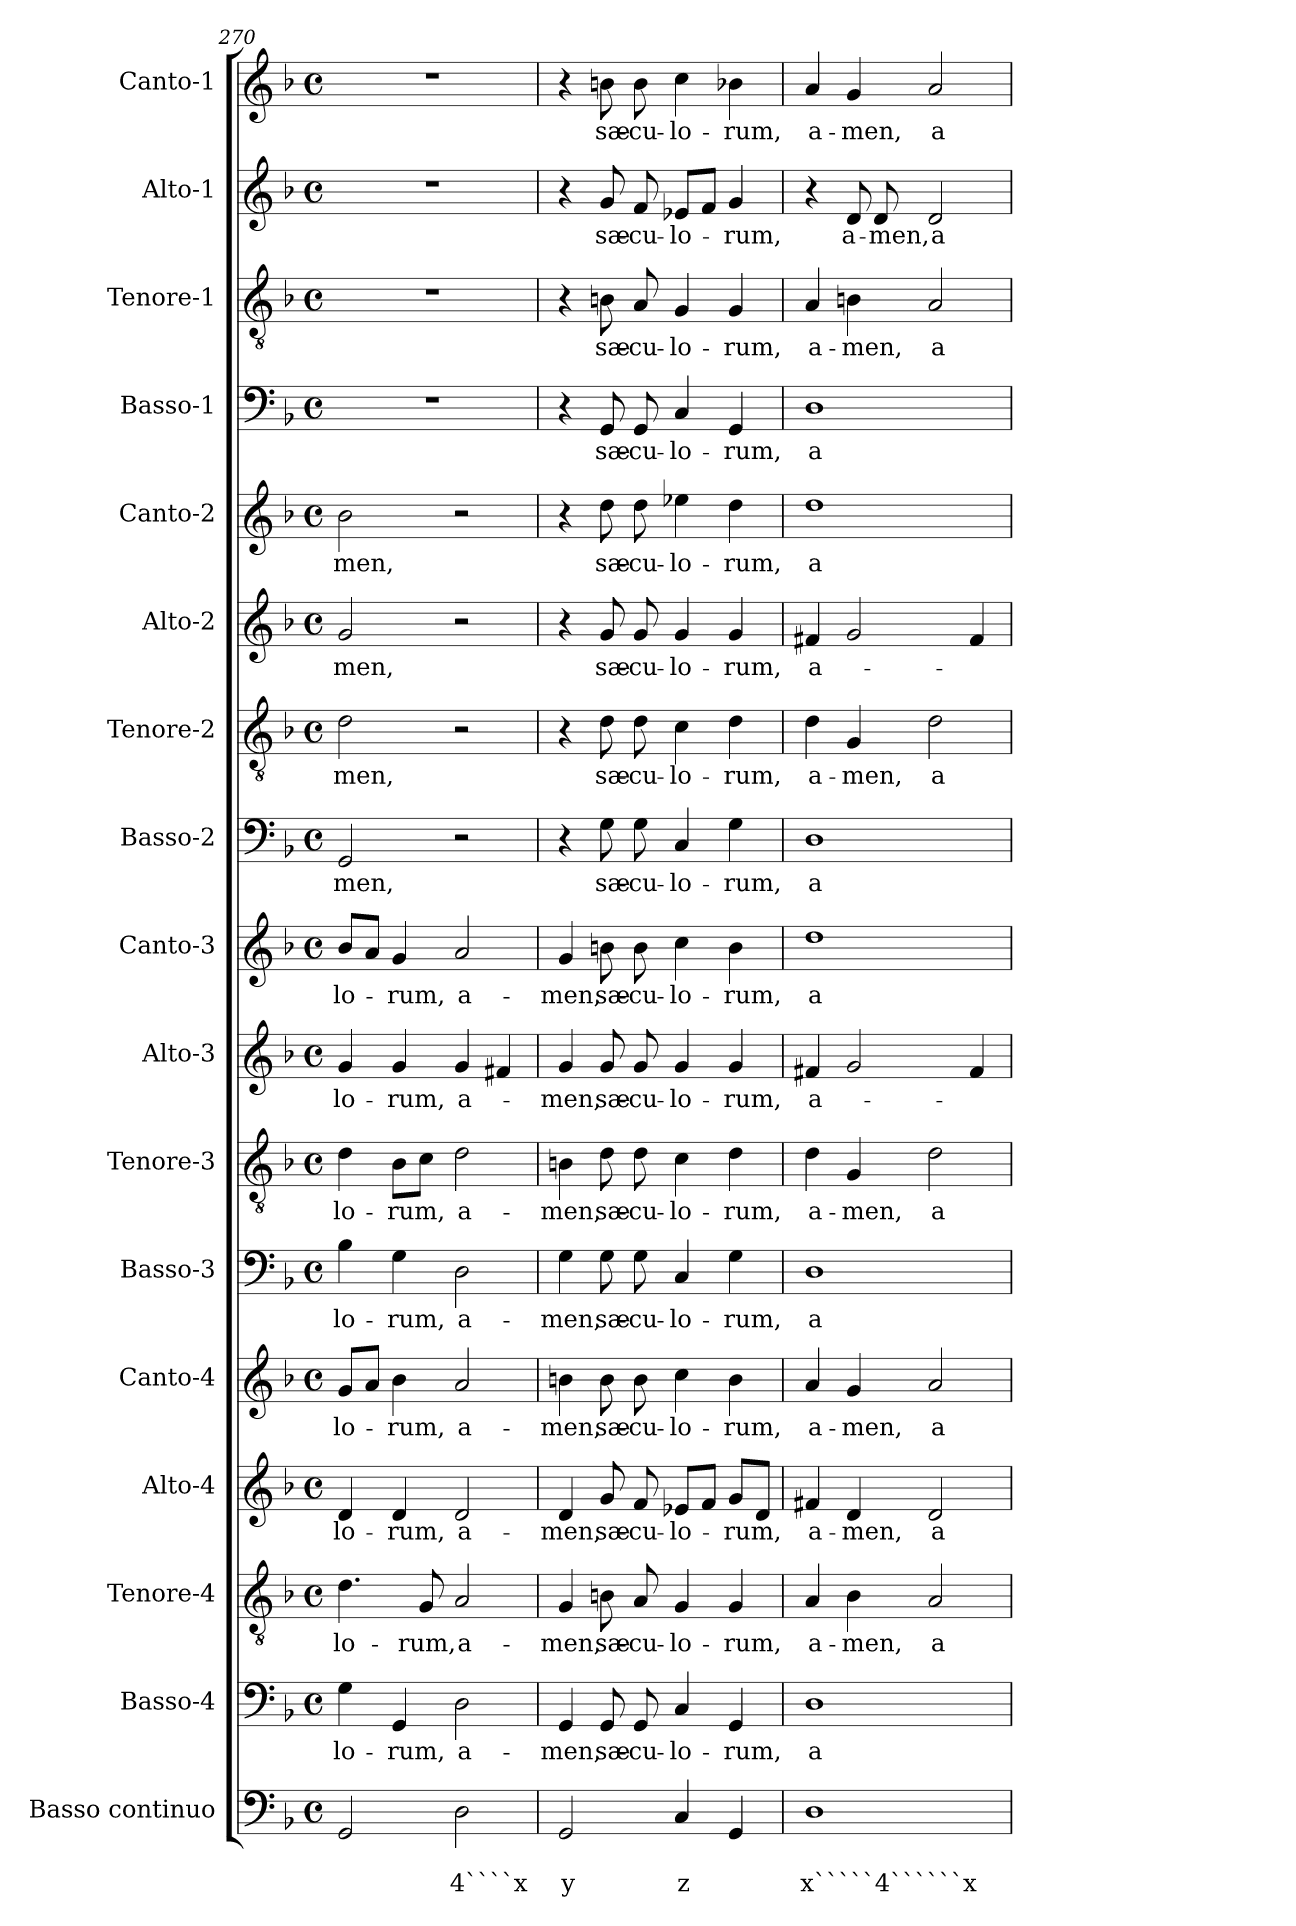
**kern	**text	**text	**kern	**text	**kern	**text	**kern	**text	**kern	**text	**kern	**text	**kern	**text	**kern	**text	**kern	**text	**kern	**text	**kern	**text	**kern	**text	**kern	**text	**kern	**text	**kern	**text	**kern	**text	**kern	**text
*part17	*part17	*part17	*part16	*part16	*part15	*part15	*part14	*part14	*part13	*part13	*part12	*part12	*part11	*part11	*part10	*part10	*part9	*part9	*part8	*part8	*part7	*part7	*part6	*part6	*part5	*part5	*part4	*part4	*part3	*part3	*part2	*part2	*part1	*part1
*staff17	*staff17	*staff17	*staff16	*staff16	*staff15	*staff15	*staff14	*staff14	*staff13	*staff13	*staff12	*staff12	*staff11	*staff11	*staff10	*staff10	*staff9	*staff9	*staff8	*staff8	*staff7	*staff7	*staff6	*staff6	*staff5	*staff5	*staff4	*staff4	*staff3	*staff3	*staff2	*staff2	*staff1	*staff1
*I"Basso continuo	*	*	*I"Basso-4	*	*I"Tenore-4	*	*I"Alto-4	*	*I"Canto-4	*	*I"Basso-3	*	*I"Tenore-3	*	*I"Alto-3	*	*I"Canto-3	*	*I"Basso-2	*	*I"Tenore-2	*	*I"Alto-2	*	*I"Canto-2	*	*I"Basso-1	*	*I"Tenore-1	*	*I"Alto-1	*	*I"Canto-1	*
*I'BC	*	*	*I'B4	*	*I'T4	*	*I'A4	*	*I'C4	*	*I'B3	*	*I'T3	*	*I'A3	*	*I'C3	*	*I'B2	*	*I'T2	*	*I'A2	*	*I'C2	*	*I'B1	*	*I'T1	*	*I'A1	*	*I'C1	*
*clefF4	*	*	*clefF4	*	*clefGv2	*	*clefG2	*	*clefG2	*	*clefF4	*	*clefGv2	*	*clefG2	*	*clefG2	*	*clefF4	*	*clefGv2	*	*clefG2	*	*clefG2	*	*clefF4	*	*clefGv2	*	*clefG2	*	*clefG2	*
*k[b-]	*	*	*k[b-]	*	*k[b-]	*	*k[b-]	*	*k[b-]	*	*k[b-]	*	*k[b-]	*	*k[b-]	*	*k[b-]	*	*k[b-]	*	*k[b-]	*	*k[b-]	*	*k[b-]	*	*k[b-]	*	*k[b-]	*	*k[b-]	*	*k[b-]	*
*F:	*	*	*F:	*	*F:	*	*F:	*	*F:	*	*F:	*	*F:	*	*F:	*	*F:	*	*F:	*	*F:	*	*F:	*	*F:	*	*F:	*	*F:	*	*F:	*	*F:	*
*M4/4	*	*	*M4/4	*	*M4/4	*	*M4/4	*	*M4/4	*	*M4/4	*	*M4/4	*	*M4/4	*	*M4/4	*	*M4/4	*	*M4/4	*	*M4/4	*	*M4/4	*	*M4/4	*	*M4/4	*	*M4/4	*	*M4/4	*
*met(c)	*	*	*met(c)	*	*met(c)	*	*met(c)	*	*met(c)	*	*met(c)	*	*met(c)	*	*met(c)	*	*met(c)	*	*met(c)	*	*met(c)	*	*met(c)	*	*met(c)	*	*met(c)	*	*met(c)	*	*met(c)	*	*met(c)	*
=270	=270	=270	=270	=270	=270	=270	=270	=270	=270	=270	=270	=270	=270	=270	=270	=270	=270	=270	=270	=270	=270	=270	=270	=270	=270	=270	=270	=270	=270	=270	=270	=270	=270	=270
!	!	!	!	!LO:LY:b	!	!	!	!	!	!	!	!	!	!	!	!	!	!	!	!	!	!	!	!	!	!	!	!	!	!	!	!	!	!
!	!	!	!	!	!	!LO:LY:b	!	!	!	!	!	!	!	!	!	!	!	!	!	!	!	!	!	!	!	!	!	!	!	!	!	!	!	!
!	!	!	!	!	!	!	!	!LO:LY:b	!	!	!	!	!	!	!	!	!	!	!	!	!	!	!	!	!	!	!	!	!	!	!	!	!	!
!	!	!	!	!	!	!	!	!	!	!LO:LY:b	!	!	!	!	!	!	!	!	!	!	!	!	!	!	!	!	!	!	!	!	!	!	!	!
!	!	!	!	!	!	!	!	!	!	!	!	!LO:LY:b	!	!	!	!	!	!	!	!	!	!	!	!	!	!	!	!	!	!	!	!	!	!
!	!	!	!	!	!	!	!	!	!	!	!	!	!	!LO:LY:b	!	!	!	!	!	!	!	!	!	!	!	!	!	!	!	!	!	!	!	!
!	!	!	!	!	!	!	!	!	!	!	!	!	!	!	!	!LO:LY:b	!	!	!	!	!	!	!	!	!	!	!	!	!	!	!	!	!	!
!	!	!	!	!	!	!	!	!	!	!	!	!	!	!	!	!	!	!LO:LY:b	!	!	!	!	!	!	!	!	!	!	!	!	!	!	!	!
!	!	!	!	!	!	!	!	!	!	!	!	!	!	!	!	!	!	!	!	!LO:LY:b	!	!	!	!	!	!	!	!	!	!	!	!	!	!
!	!	!	!	!	!	!	!	!	!	!	!	!	!	!	!	!	!	!	!	!	!	!LO:LY:b	!	!	!	!	!	!	!	!	!	!	!	!
!	!	!	!	!	!	!	!	!	!	!	!	!	!	!	!	!	!	!	!	!	!	!	!	!LO:LY:b	!	!	!	!	!	!	!	!	!	!
!	!	!	!	!	!	!	!	!	!	!	!	!	!	!	!	!	!	!	!	!	!	!	!	!	!	!LO:LY:b	!	!	!	!	!	!	!	!
2GG/	.	.	4G\	-lo-	4.d\	-lo-	4d/	-lo-	8g/L	-lo-	4B-\	-lo-	4d\	-lo-	4g/	-lo-	8b-/L	-lo-	2GG/	-men,	2d\	-men,	2g/	-men,	2b-\	-men,	1r	.	1r	.	1r	.	1r	.
.	.	.	.	.	.	.	.	.	8a/J	.	.	.	.	.	.	.	8a/J	.	.	.	.	.	.	.	.	.	.	.	.	.	.	.	.	.
!	!	!	!	!LO:LY:b	!	!	!	!	!	!	!	!	!	!	!	!	!	!	!	!	!	!	!	!	!	!	!	!	!	!	!	!	!	!
!	!	!	!	!	!	!	!	!LO:LY:b	!	!	!	!	!	!	!	!	!	!	!	!	!	!	!	!	!	!	!	!	!	!	!	!	!	!
!	!	!	!	!	!	!	!	!	!	!LO:LY:b	!	!	!	!	!	!	!	!	!	!	!	!	!	!	!	!	!	!	!	!	!	!	!	!
!	!	!	!	!	!	!	!	!	!	!	!	!LO:LY:b	!	!	!	!	!	!	!	!	!	!	!	!	!	!	!	!	!	!	!	!	!	!
!	!	!	!	!	!	!	!	!	!	!	!	!	!	!LO:LY:b	!	!	!	!	!	!	!	!	!	!	!	!	!	!	!	!	!	!	!	!
!	!	!	!	!	!	!	!	!	!	!	!	!	!	!	!	!LO:LY:b	!	!	!	!	!	!	!	!	!	!	!	!	!	!	!	!	!	!
!	!	!	!	!	!	!	!	!	!	!	!	!	!	!	!	!	!	!LO:LY:b	!	!	!	!	!	!	!	!	!	!	!	!	!	!	!	!
.	.	.	4GG/	-rum,	.	.	4d/	-rum,	4b-\	-rum,	4G\	-rum,	8B-\L	-rum,	4g/	-rum,	4g/	-rum,	.	.	.	.	.	.	.	.	.	.	.	.	.	.	.	.
!	!	!	!	!	!	!LO:LY:b	!	!	!	!	!	!	!	!	!	!	!	!	!	!	!	!	!	!	!	!	!	!	!	!	!	!	!	!
.	.	.	.	.	8G/	-rum,	.	.	.	.	.	.	8c\J	.	.	.	.	.	.	.	.	.	.	.	.	.	.	.	.	.	.	.	.	.
!	!	!LO:LY:b	!	!	!	!	!	!	!	!	!	!	!	!	!	!	!	!	!	!	!	!	!	!	!	!	!	!	!	!	!	!	!	!
!	!	!	!	!LO:LY:b	!	!	!	!	!	!	!	!	!	!	!	!	!	!	!	!	!	!	!	!	!	!	!	!	!	!	!	!	!	!
!	!	!	!	!	!	!LO:LY:b	!	!	!	!	!	!	!	!	!	!	!	!	!	!	!	!	!	!	!	!	!	!	!	!	!	!	!	!
!	!	!	!	!	!	!	!	!LO:LY:b	!	!	!	!	!	!	!	!	!	!	!	!	!	!	!	!	!	!	!	!	!	!	!	!	!	!
!	!	!	!	!	!	!	!	!	!	!LO:LY:b	!	!	!	!	!	!	!	!	!	!	!	!	!	!	!	!	!	!	!	!	!	!	!	!
!	!	!	!	!	!	!	!	!	!	!	!	!LO:LY:b	!	!	!	!	!	!	!	!	!	!	!	!	!	!	!	!	!	!	!	!	!	!
!	!	!	!	!	!	!	!	!	!	!	!	!	!	!LO:LY:b	!	!	!	!	!	!	!	!	!	!	!	!	!	!	!	!	!	!	!	!
!	!	!	!	!	!	!	!	!	!	!	!	!	!	!	!	!LO:LY:b	!	!	!	!	!	!	!	!	!	!	!	!	!	!	!	!	!	!
!	!	!	!	!	!	!	!	!	!	!	!	!	!	!	!	!	!	!LO:LY:b	!	!	!	!	!	!	!	!	!	!	!	!	!	!	!	!
2D\	.	4````x	2D\	a-	2A/	a-	2d/	a-	2a/	a-	2D\	a-	2d\	a-	4g/	a-	2a/	a-	2r	.	2r	.	2r	.	2r	.	.	.	.	.	.	.	.	.
.	.	.	.	.	.	.	.	.	.	.	.	.	.	.	4f#X/	.	.	.	.	.	.	.	.	.	.	.	.	.	.	.	.	.	.	.
=271	=271	=271	=271	=271	=271	=271	=271	=271	=271	=271	=271	=271	=271	=271	=271	=271	=271	=271	=271	=271	=271	=271	=271	=271	=271	=271	=271	=271	=271	=271	=271	=271	=271	=271
!	!	!LO:LY:b	!	!	!	!	!	!	!	!	!	!	!	!	!	!	!	!	!	!	!	!	!	!	!	!	!	!	!	!	!	!	!	!
!	!	!	!	!LO:LY:b	!	!	!	!	!	!	!	!	!	!	!	!	!	!	!	!	!	!	!	!	!	!	!	!	!	!	!	!	!	!
!	!	!	!	!	!	!LO:LY:b	!	!	!	!	!	!	!	!	!	!	!	!	!	!	!	!	!	!	!	!	!	!	!	!	!	!	!	!
!	!	!	!	!	!	!	!	!LO:LY:b	!	!	!	!	!	!	!	!	!	!	!	!	!	!	!	!	!	!	!	!	!	!	!	!	!	!
!	!	!	!	!	!	!	!	!	!	!LO:LY:b	!	!	!	!	!	!	!	!	!	!	!	!	!	!	!	!	!	!	!	!	!	!	!	!
!	!	!	!	!	!	!	!	!	!	!	!	!LO:LY:b	!	!	!	!	!	!	!	!	!	!	!	!	!	!	!	!	!	!	!	!	!	!
!	!	!	!	!	!	!	!	!	!	!	!	!	!	!LO:LY:b	!	!	!	!	!	!	!	!	!	!	!	!	!	!	!	!	!	!	!	!
!	!	!	!	!	!	!	!	!	!	!	!	!	!	!	!	!LO:LY:b	!	!	!	!	!	!	!	!	!	!	!	!	!	!	!	!	!	!
!	!	!	!	!	!	!	!	!	!	!	!	!	!	!	!	!	!	!LO:LY:b	!	!	!	!	!	!	!	!	!	!	!	!	!	!	!	!
2GG/	.	y	4GG/	-men,	4G/	-men,	4d/	-men,	4bn\	-men,	4G\	-men,	4Bn\	-men,	4g/	-men,	4g/	-men,	4r	.	4r	.	4r	.	4r	.	4r	.	4r	.	4r	.	4r	.
!	!	!	!	!LO:LY:b	!	!	!	!	!	!	!	!	!	!	!	!	!	!	!	!	!	!	!	!	!	!	!	!	!	!	!	!	!	!
!	!	!	!	!	!	!LO:LY:b	!	!	!	!	!	!	!	!	!	!	!	!	!	!	!	!	!	!	!	!	!	!	!	!	!	!	!	!
!	!	!	!	!	!	!	!	!LO:LY:b	!	!	!	!	!	!	!	!	!	!	!	!	!	!	!	!	!	!	!	!	!	!	!	!	!	!
!	!	!	!	!	!	!	!	!	!	!LO:LY:b	!	!	!	!	!	!	!	!	!	!	!	!	!	!	!	!	!	!	!	!	!	!	!	!
!	!	!	!	!	!	!	!	!	!	!	!	!LO:LY:b	!	!	!	!	!	!	!	!	!	!	!	!	!	!	!	!	!	!	!	!	!	!
!	!	!	!	!	!	!	!	!	!	!	!	!	!	!LO:LY:b	!	!	!	!	!	!	!	!	!	!	!	!	!	!	!	!	!	!	!	!
!	!	!	!	!	!	!	!	!	!	!	!	!	!	!	!	!LO:LY:b	!	!	!	!	!	!	!	!	!	!	!	!	!	!	!	!	!	!
!	!	!	!	!	!	!	!	!	!	!	!	!	!	!	!	!	!	!LO:LY:b	!	!	!	!	!	!	!	!	!	!	!	!	!	!	!	!
!	!	!	!	!	!	!	!	!	!	!	!	!	!	!	!	!	!	!	!	!LO:LY:b	!	!	!	!	!	!	!	!	!	!	!	!	!	!
!	!	!	!	!	!	!	!	!	!	!	!	!	!	!	!	!	!	!	!	!	!	!LO:LY:b	!	!	!	!	!	!	!	!	!	!	!	!
!	!	!	!	!	!	!	!	!	!	!	!	!	!	!	!	!	!	!	!	!	!	!	!	!LO:LY:b	!	!	!	!	!	!	!	!	!	!
!	!	!	!	!	!	!	!	!	!	!	!	!	!	!	!	!	!	!	!	!	!	!	!	!	!	!LO:LY:b	!	!	!	!	!	!	!	!
!	!	!	!	!	!	!	!	!	!	!	!	!	!	!	!	!	!	!	!	!	!	!	!	!	!	!	!	!LO:LY:b	!	!	!	!	!	!
!	!	!	!	!	!	!	!	!	!	!	!	!	!	!	!	!	!	!	!	!	!	!	!	!	!	!	!	!	!	!LO:LY:b	!	!	!	!
!	!	!	!	!	!	!	!	!	!	!	!	!	!	!	!	!	!	!	!	!	!	!	!	!	!	!	!	!	!	!	!	!LO:LY:b	!	!
!	!	!	!	!	!	!	!	!	!	!	!	!	!	!	!	!	!	!	!	!	!	!	!	!	!	!	!	!	!	!	!	!	!	!LO:LY:b
.	.	.	8GG/	sæ-	8Bn\	sæ-	8g/	sæ-	8b\	sæ-	8G\	sæ-	8d\	sæ-	8g/	sæ-	8bn\	sæ-	8G\	sæ-	8d\	sæ-	8g/	sæ-	8dd\	sæ-	8GG/	sæ-	8Bn\	sæ-	8g/	sæ-	8bn\	sæ-
!	!	!	!	!LO:LY:b	!	!	!	!	!	!	!	!	!	!	!	!	!	!	!	!	!	!	!	!	!	!	!	!	!	!	!	!	!	!
!	!	!	!	!	!	!LO:LY:b	!	!	!	!	!	!	!	!	!	!	!	!	!	!	!	!	!	!	!	!	!	!	!	!	!	!	!	!
!	!	!	!	!	!	!	!	!LO:LY:b	!	!	!	!	!	!	!	!	!	!	!	!	!	!	!	!	!	!	!	!	!	!	!	!	!	!
!	!	!	!	!	!	!	!	!	!	!LO:LY:b	!	!	!	!	!	!	!	!	!	!	!	!	!	!	!	!	!	!	!	!	!	!	!	!
!	!	!	!	!	!	!	!	!	!	!	!	!LO:LY:b	!	!	!	!	!	!	!	!	!	!	!	!	!	!	!	!	!	!	!	!	!	!
!	!	!	!	!	!	!	!	!	!	!	!	!	!	!LO:LY:b	!	!	!	!	!	!	!	!	!	!	!	!	!	!	!	!	!	!	!	!
!	!	!	!	!	!	!	!	!	!	!	!	!	!	!	!	!LO:LY:b	!	!	!	!	!	!	!	!	!	!	!	!	!	!	!	!	!	!
!	!	!	!	!	!	!	!	!	!	!	!	!	!	!	!	!	!	!LO:LY:b	!	!	!	!	!	!	!	!	!	!	!	!	!	!	!	!
!	!	!	!	!	!	!	!	!	!	!	!	!	!	!	!	!	!	!	!	!LO:LY:b	!	!	!	!	!	!	!	!	!	!	!	!	!	!
!	!	!	!	!	!	!	!	!	!	!	!	!	!	!	!	!	!	!	!	!	!	!LO:LY:b	!	!	!	!	!	!	!	!	!	!	!	!
!	!	!	!	!	!	!	!	!	!	!	!	!	!	!	!	!	!	!	!	!	!	!	!	!LO:LY:b	!	!	!	!	!	!	!	!	!	!
!	!	!	!	!	!	!	!	!	!	!	!	!	!	!	!	!	!	!	!	!	!	!	!	!	!	!LO:LY:b	!	!	!	!	!	!	!	!
!	!	!	!	!	!	!	!	!	!	!	!	!	!	!	!	!	!	!	!	!	!	!	!	!	!	!	!	!LO:LY:b	!	!	!	!	!	!
!	!	!	!	!	!	!	!	!	!	!	!	!	!	!	!	!	!	!	!	!	!	!	!	!	!	!	!	!	!	!LO:LY:b	!	!	!	!
!	!	!	!	!	!	!	!	!	!	!	!	!	!	!	!	!	!	!	!	!	!	!	!	!	!	!	!	!	!	!	!	!LO:LY:b	!	!
!	!	!	!	!	!	!	!	!	!	!	!	!	!	!	!	!	!	!	!	!	!	!	!	!	!	!	!	!	!	!	!	!	!	!LO:LY:b
.	.	.	8GG/	-cu-	8A/	-cu-	8f/	-cu-	8b\	-cu-	8G\	-cu-	8d\	-cu-	8g/	-cu-	8b\	-cu-	8G\	-cu-	8d\	-cu-	8g/	-cu-	8dd\	-cu-	8GG/	-cu-	8A/	-cu-	8f/	-cu-	8b\	-cu-
!	!	!LO:LY:b	!	!	!	!	!	!	!	!	!	!	!	!	!	!	!	!	!	!	!	!	!	!	!	!	!	!	!	!	!	!	!	!
!	!	!	!	!LO:LY:b	!	!	!	!	!	!	!	!	!	!	!	!	!	!	!	!	!	!	!	!	!	!	!	!	!	!	!	!	!	!
!	!	!	!	!	!	!LO:LY:b	!	!	!	!	!	!	!	!	!	!	!	!	!	!	!	!	!	!	!	!	!	!	!	!	!	!	!	!
!	!	!	!	!	!	!	!	!LO:LY:b	!	!	!	!	!	!	!	!	!	!	!	!	!	!	!	!	!	!	!	!	!	!	!	!	!	!
!	!	!	!	!	!	!	!	!	!	!LO:LY:b	!	!	!	!	!	!	!	!	!	!	!	!	!	!	!	!	!	!	!	!	!	!	!	!
!	!	!	!	!	!	!	!	!	!	!	!	!LO:LY:b	!	!	!	!	!	!	!	!	!	!	!	!	!	!	!	!	!	!	!	!	!	!
!	!	!	!	!	!	!	!	!	!	!	!	!	!	!LO:LY:b	!	!	!	!	!	!	!	!	!	!	!	!	!	!	!	!	!	!	!	!
!	!	!	!	!	!	!	!	!	!	!	!	!	!	!	!	!LO:LY:b	!	!	!	!	!	!	!	!	!	!	!	!	!	!	!	!	!	!
!	!	!	!	!	!	!	!	!	!	!	!	!	!	!	!	!	!	!LO:LY:b	!	!	!	!	!	!	!	!	!	!	!	!	!	!	!	!
!	!	!	!	!	!	!	!	!	!	!	!	!	!	!	!	!	!	!	!	!LO:LY:b	!	!	!	!	!	!	!	!	!	!	!	!	!	!
!	!	!	!	!	!	!	!	!	!	!	!	!	!	!	!	!	!	!	!	!	!	!LO:LY:b	!	!	!	!	!	!	!	!	!	!	!	!
!	!	!	!	!	!	!	!	!	!	!	!	!	!	!	!	!	!	!	!	!	!	!	!	!LO:LY:b	!	!	!	!	!	!	!	!	!	!
!	!	!	!	!	!	!	!	!	!	!	!	!	!	!	!	!	!	!	!	!	!	!	!	!	!	!LO:LY:b	!	!	!	!	!	!	!	!
!	!	!	!	!	!	!	!	!	!	!	!	!	!	!	!	!	!	!	!	!	!	!	!	!	!	!	!	!LO:LY:b	!	!	!	!	!	!
!	!	!	!	!	!	!	!	!	!	!	!	!	!	!	!	!	!	!	!	!	!	!	!	!	!	!	!	!	!	!LO:LY:b	!	!	!	!
!	!	!	!	!	!	!	!	!	!	!	!	!	!	!	!	!	!	!	!	!	!	!	!	!	!	!	!	!	!	!	!	!LO:LY:b	!	!
!	!	!	!	!	!	!	!	!	!	!	!	!	!	!	!	!	!	!	!	!	!	!	!	!	!	!	!	!	!	!	!	!	!	!LO:LY:b
4C/	.	z	4C/	-lo-	4G/	-lo-	8e-X/L	-lo-	4cc\	-lo-	4C/	-lo-	4c\	-lo-	4g/	-lo-	4cc\	-lo-	4C/	-lo-	4c\	-lo-	4g/	-lo-	4ee-X\	-lo-	4C/	-lo-	4G/	-lo-	8e-X/L	-lo-	4cc\	-lo-
.	.	.	.	.	.	.	8f/J	.	.	.	.	.	.	.	.	.	.	.	.	.	.	.	.	.	.	.	.	.	.	.	8f/J	.	.	.
!	!	!	!	!LO:LY:b	!	!	!	!	!	!	!	!	!	!	!	!	!	!	!	!	!	!	!	!	!	!	!	!	!	!	!	!	!	!
!	!	!	!	!	!	!LO:LY:b	!	!	!	!	!	!	!	!	!	!	!	!	!	!	!	!	!	!	!	!	!	!	!	!	!	!	!	!
!	!	!	!	!	!	!	!	!LO:LY:b	!	!	!	!	!	!	!	!	!	!	!	!	!	!	!	!	!	!	!	!	!	!	!	!	!	!
!	!	!	!	!	!	!	!	!	!	!LO:LY:b	!	!	!	!	!	!	!	!	!	!	!	!	!	!	!	!	!	!	!	!	!	!	!	!
!	!	!	!	!	!	!	!	!	!	!	!	!LO:LY:b	!	!	!	!	!	!	!	!	!	!	!	!	!	!	!	!	!	!	!	!	!	!
!	!	!	!	!	!	!	!	!	!	!	!	!	!	!LO:LY:b	!	!	!	!	!	!	!	!	!	!	!	!	!	!	!	!	!	!	!	!
!	!	!	!	!	!	!	!	!	!	!	!	!	!	!	!	!LO:LY:b	!	!	!	!	!	!	!	!	!	!	!	!	!	!	!	!	!	!
!	!	!	!	!	!	!	!	!	!	!	!	!	!	!	!	!	!	!LO:LY:b	!	!	!	!	!	!	!	!	!	!	!	!	!	!	!	!
!	!	!	!	!	!	!	!	!	!	!	!	!	!	!	!	!	!	!	!	!LO:LY:b	!	!	!	!	!	!	!	!	!	!	!	!	!	!
!	!	!	!	!	!	!	!	!	!	!	!	!	!	!	!	!	!	!	!	!	!	!LO:LY:b	!	!	!	!	!	!	!	!	!	!	!	!
!	!	!	!	!	!	!	!	!	!	!	!	!	!	!	!	!	!	!	!	!	!	!	!	!LO:LY:b	!	!	!	!	!	!	!	!	!	!
!	!	!	!	!	!	!	!	!	!	!	!	!	!	!	!	!	!	!	!	!	!	!	!	!	!	!LO:LY:b	!	!	!	!	!	!	!	!
!	!	!	!	!	!	!	!	!	!	!	!	!	!	!	!	!	!	!	!	!	!	!	!	!	!	!	!	!LO:LY:b	!	!	!	!	!	!
!	!	!	!	!	!	!	!	!	!	!	!	!	!	!	!	!	!	!	!	!	!	!	!	!	!	!	!	!	!	!LO:LY:b	!	!	!	!
!	!	!	!	!	!	!	!	!	!	!	!	!	!	!	!	!	!	!	!	!	!	!	!	!	!	!	!	!	!	!	!	!LO:LY:b	!	!
!	!	!	!	!	!	!	!	!	!	!	!	!	!	!	!	!	!	!	!	!	!	!	!	!	!	!	!	!	!	!	!	!	!	!LO:LY:b
4GG/	.	.	4GG/	-rum,	4G/	-rum,	8g/L	-rum,	4b\	-rum,	4G\	-rum,	4d\	-rum,	4g/	-rum,	4b\	-rum,	4G\	-rum,	4d\	-rum,	4g/	-rum,	4dd\	-rum,	4GG/	-rum,	4G/	-rum,	4g/	-rum,	4b-X\	-rum,
.	.	.	.	.	.	.	8d/J	.	.	.	.	.	.	.	.	.	.	.	.	.	.	.	.	.	.	.	.	.	.	.	.	.	.	.
=272	=272	=272	=272	=272	=272	=272	=272	=272	=272	=272	=272	=272	=272	=272	=272	=272	=272	=272	=272	=272	=272	=272	=272	=272	=272	=272	=272	=272	=272	=272	=272	=272	=272	=272
!	!	!LO:LY:b	!	!	!	!	!	!	!	!	!	!	!	!	!	!	!	!	!	!	!	!	!	!	!	!	!	!	!	!	!	!	!	!
!	!	!	!	!LO:LY:b	!	!	!	!	!	!	!	!	!	!	!	!	!	!	!	!	!	!	!	!	!	!	!	!	!	!	!	!	!	!
!	!	!	!	!	!	!LO:LY:b	!	!	!	!	!	!	!	!	!	!	!	!	!	!	!	!	!	!	!	!	!	!	!	!	!	!	!	!
!	!	!	!	!	!	!	!	!LO:LY:b	!	!	!	!	!	!	!	!	!	!	!	!	!	!	!	!	!	!	!	!	!	!	!	!	!	!
!	!	!	!	!	!	!	!	!	!	!LO:LY:b	!	!	!	!	!	!	!	!	!	!	!	!	!	!	!	!	!	!	!	!	!	!	!	!
!	!	!	!	!	!	!	!	!	!	!	!	!LO:LY:b	!	!	!	!	!	!	!	!	!	!	!	!	!	!	!	!	!	!	!	!	!	!
!	!	!	!	!	!	!	!	!	!	!	!	!	!	!LO:LY:b	!	!	!	!	!	!	!	!	!	!	!	!	!	!	!	!	!	!	!	!
!	!	!	!	!	!	!	!	!	!	!	!	!	!	!	!	!LO:LY:b	!	!	!	!	!	!	!	!	!	!	!	!	!	!	!	!	!	!
!	!	!	!	!	!	!	!	!	!	!	!	!	!	!	!	!	!	!LO:LY:b	!	!	!	!	!	!	!	!	!	!	!	!	!	!	!	!
!	!	!	!	!	!	!	!	!	!	!	!	!	!	!	!	!	!	!	!	!LO:LY:b	!	!	!	!	!	!	!	!	!	!	!	!	!	!
!	!	!	!	!	!	!	!	!	!	!	!	!	!	!	!	!	!	!	!	!	!	!LO:LY:b	!	!	!	!	!	!	!	!	!	!	!	!
!	!	!	!	!	!	!	!	!	!	!	!	!	!	!	!	!	!	!	!	!	!	!	!	!LO:LY:b	!	!	!	!	!	!	!	!	!	!
!	!	!	!	!	!	!	!	!	!	!	!	!	!	!	!	!	!	!	!	!	!	!	!	!	!	!LO:LY:b	!	!	!	!	!	!	!	!
!	!	!	!	!	!	!	!	!	!	!	!	!	!	!	!	!	!	!	!	!	!	!	!	!	!	!	!	!LO:LY:b	!	!	!	!	!	!
!	!	!	!	!	!	!	!	!	!	!	!	!	!	!	!	!	!	!	!	!	!	!	!	!	!	!	!	!	!	!LO:LY:b	!	!	!	!
!	!	!	!	!	!	!	!	!	!	!	!	!	!	!	!	!	!	!	!	!	!	!	!	!	!	!	!	!	!	!	!	!	!	!LO:LY:b
1D	.	x`````4``````x	1D	a-	4A/	a-	4f#X/	a-	4a/	a-	1D	a-	4d\	a-	4f#X/	a-	1dd	a-	1D	a-	4d\	a-	4f#X/	a-	1dd	a-	1D	a-	4A/	a-	4r	.	4a/	a-
!	!	!	!	!	!	!LO:LY:b	!	!	!	!	!	!	!	!	!	!	!	!	!	!	!	!	!	!	!	!	!	!	!	!	!	!	!	!
!	!	!	!	!	!	!	!	!LO:LY:b	!	!	!	!	!	!	!	!	!	!	!	!	!	!	!	!	!	!	!	!	!	!	!	!	!	!
!	!	!	!	!	!	!	!	!	!	!LO:LY:b	!	!	!	!	!	!	!	!	!	!	!	!	!	!	!	!	!	!	!	!	!	!	!	!
!	!	!	!	!	!	!	!	!	!	!	!	!	!	!LO:LY:b	!	!	!	!	!	!	!	!	!	!	!	!	!	!	!	!	!	!	!	!
!	!	!	!	!	!	!	!	!	!	!	!	!	!	!	!	!	!	!	!	!	!	!LO:LY:b	!	!	!	!	!	!	!	!	!	!	!	!
!	!	!	!	!	!	!	!	!	!	!	!	!	!	!	!	!	!	!	!	!	!	!	!	!	!	!	!	!	!	!LO:LY:b	!	!	!	!
!	!	!	!	!	!	!	!	!	!	!	!	!	!	!	!	!	!	!	!	!	!	!	!	!	!	!	!	!	!	!	!	!LO:LY:b	!	!
!	!	!	!	!	!	!	!	!	!	!	!	!	!	!	!	!	!	!	!	!	!	!	!	!	!	!	!	!	!	!	!	!	!	!LO:LY:b
.	.	.	.	.	4B-\	-men,	4d/	-men,	4g/	-men,	.	.	4G/	-men,	2g/	.	.	.	.	.	4G/	-men,	2g/	.	.	.	.	.	4Bn\	-men,	8d/	a-	4g/	-men,
!	!	!	!	!	!	!	!	!	!	!	!	!	!	!	!	!	!	!	!	!	!	!	!	!	!	!	!	!	!	!	!	!LO:LY:b	!	!
.	.	.	.	.	.	.	.	.	.	.	.	.	.	.	.	.	.	.	.	.	.	.	.	.	.	.	.	.	.	.	8d/	-men,	.	.
!	!	!	!	!	!	!LO:LY:b	!	!	!	!	!	!	!	!	!	!	!	!	!	!	!	!	!	!	!	!	!	!	!	!	!	!	!	!
!	!	!	!	!	!	!	!	!LO:LY:b	!	!	!	!	!	!	!	!	!	!	!	!	!	!	!	!	!	!	!	!	!	!	!	!	!	!
!	!	!	!	!	!	!	!	!	!	!LO:LY:b	!	!	!	!	!	!	!	!	!	!	!	!	!	!	!	!	!	!	!	!	!	!	!	!
!	!	!	!	!	!	!	!	!	!	!	!	!	!	!LO:LY:b	!	!	!	!	!	!	!	!	!	!	!	!	!	!	!	!	!	!	!	!
!	!	!	!	!	!	!	!	!	!	!	!	!	!	!	!	!	!	!	!	!	!	!LO:LY:b	!	!	!	!	!	!	!	!	!	!	!	!
!	!	!	!	!	!	!	!	!	!	!	!	!	!	!	!	!	!	!	!	!	!	!	!	!	!	!	!	!	!	!LO:LY:b	!	!	!	!
!	!	!	!	!	!	!	!	!	!	!	!	!	!	!	!	!	!	!	!	!	!	!	!	!	!	!	!	!	!	!	!	!LO:LY:b	!	!
!	!	!	!	!	!	!	!	!	!	!	!	!	!	!	!	!	!	!	!	!	!	!	!	!	!	!	!	!	!	!	!	!	!	!LO:LY:b
.	.	.	.	.	2A/	a-	2d/	a-	2a/	a-	.	.	2d\	a-	.	.	.	.	.	.	2d\	a-	.	.	.	.	.	.	2A/	a-	2d/	a-	2a/	a-
.	.	.	.	.	.	.	.	.	.	.	.	.	.	.	4f#/	.	.	.	.	.	.	.	4f#/	.	.	.	.	.	.	.	.	.	.	.
=	=	=	=	=	=	=	=	=	=	=	=	=	=	=	=	=	=	=	=	=	=	=	=	=	=	=	=	=	=	=	=	=	=	=
*-	*-	*-	*-	*-	*-	*-	*-	*-	*-	*-	*-	*-	*-	*-	*-	*-	*-	*-	*-	*-	*-	*-	*-	*-	*-	*-	*-	*-	*-	*-	*-	*-	*-	*-
